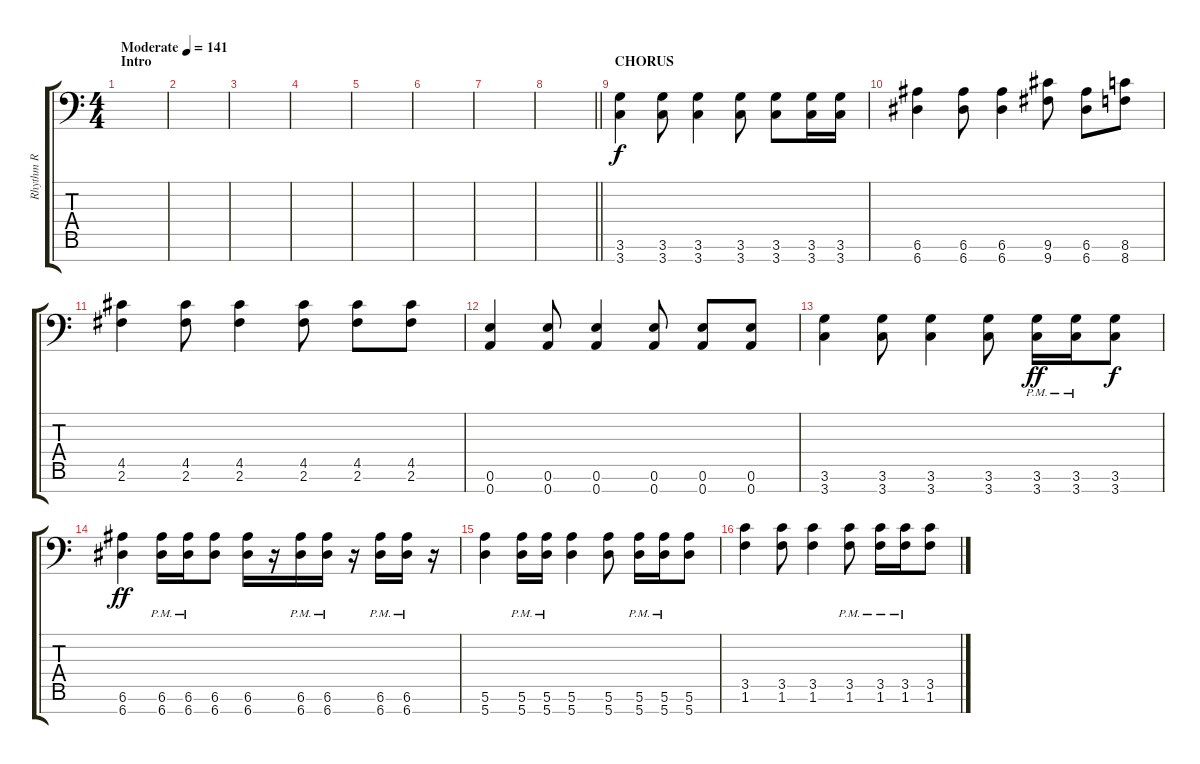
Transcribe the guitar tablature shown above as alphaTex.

\track ("Rhythm R" "Rhythm R") {instrument overdrivenguitar}
\staff {score tabs}
\tuning (E4 B3 G3 D3 A2 E2 A1) {hide}
\ts (4 4)
\section ("" "Intro")
\tempo (141 "Moderate")
\clef f4
\ks c
|
|
|
|
|
|
|
\barLineRight lightlight
|
\section ("" "CHORUS")
(3.6 3.7).4 (3.6 3.7).8 (3.6 3.7).4 (3.6 3.7).8 (3.6 3.7).8 (3.6 3.7).16 (3.6 3.7).16 |
(6.6 6.7).4 (6.6 6.7).8 (6.6 6.7).4 (9.6 9.7).8 (6.6 6.7).8 (8.6 8.7).8 |
(4.5 2.6).4 (4.5 2.6).8 (4.5 2.6).4 (4.5 2.6).8 (4.5 2.6).8 (4.5 2.6).8 |
(0.6 0.7).4 (0.6 0.7).8 (0.6 0.7).4 (0.6 0.7).8 (0.6 0.7).8 (0.6 0.7).8 |
(3.6 3.7).4 (3.6 3.7).8 (3.6 3.7).4 (3.6 3.7).8 (3.6{pm} 3.7{pm}).16{dy ff} (3.6{pm} 3.7{pm}).16 (3.6 3.7).8{dy f} |
(6.6 6.7).4{dy ff} (6.6{pm} 6.7{pm}).16 (6.6{pm} 6.7{pm}).16 (6.6 6.7).8 (6.6 6.7).16 r.16 (6.6{pm} 6.7{pm}).16 (6.6{pm} 6.7{pm}).16 r.16 (6.6{pm} 6.7{pm}).16 (6.6{pm} 6.7{pm}).16 r.16 |
(5.6 5.7).4 (5.6{pm} 5.7{pm}).16 (5.6{pm} 5.7{pm}).16 (5.6 5.7).4 (5.6 5.7).8 (5.6{pm} 5.7{pm}).16 (5.6{pm} 5.7{pm}).16 (5.6 5.7).8 |
(3.5 1.6).4 (3.5 1.6).8 (3.5 1.6).4 (3.5{pm} 1.6{pm}).8 (3.5{pm} 1.6{pm}).16 (3.5{pm} 1.6{pm}).16 (3.5 1.6).8
